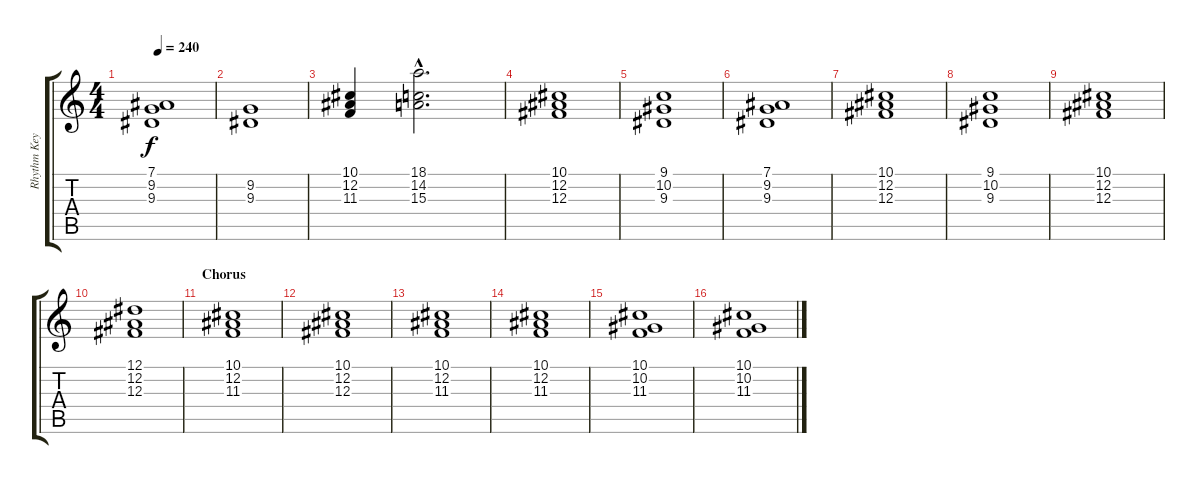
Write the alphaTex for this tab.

\track ("Rhythm Keyboard" "Rhythm Key") {instrument harpsichord}
\staff {score tabs}
\tuning (Eb4 Bb3 Gb3 Db3 Ab2 Eb2) {hide}
\ts (4 4)
\tempo 240
\clef g2
\ks c
(7.1 9.2 9.3).1{dy f} |
(9.2 9.3).1 |
(10.1 12.2 11.3).4 (18.1{hac} 14.2{hac} 15.3{hac}).2{d} |
(10.1 12.2 12.3).1 |
(9.1 10.2 9.3).1 |
(7.1 9.2 9.3).1 |
(10.1 12.2 12.3).1 |
(9.1 10.2 9.3).1 |
(10.1 12.2 12.3).1 |
(12.1 12.2 12.3).1 |
\section ("" "Chorus")
(10.1 12.2 11.3).1 |
(10.1 12.2 12.3).1 |
(10.1 12.2 11.3).1 |
(10.1 12.2 11.3).1 |
(10.1 10.2 11.3).1 |
(10.1 10.2 11.3).1
